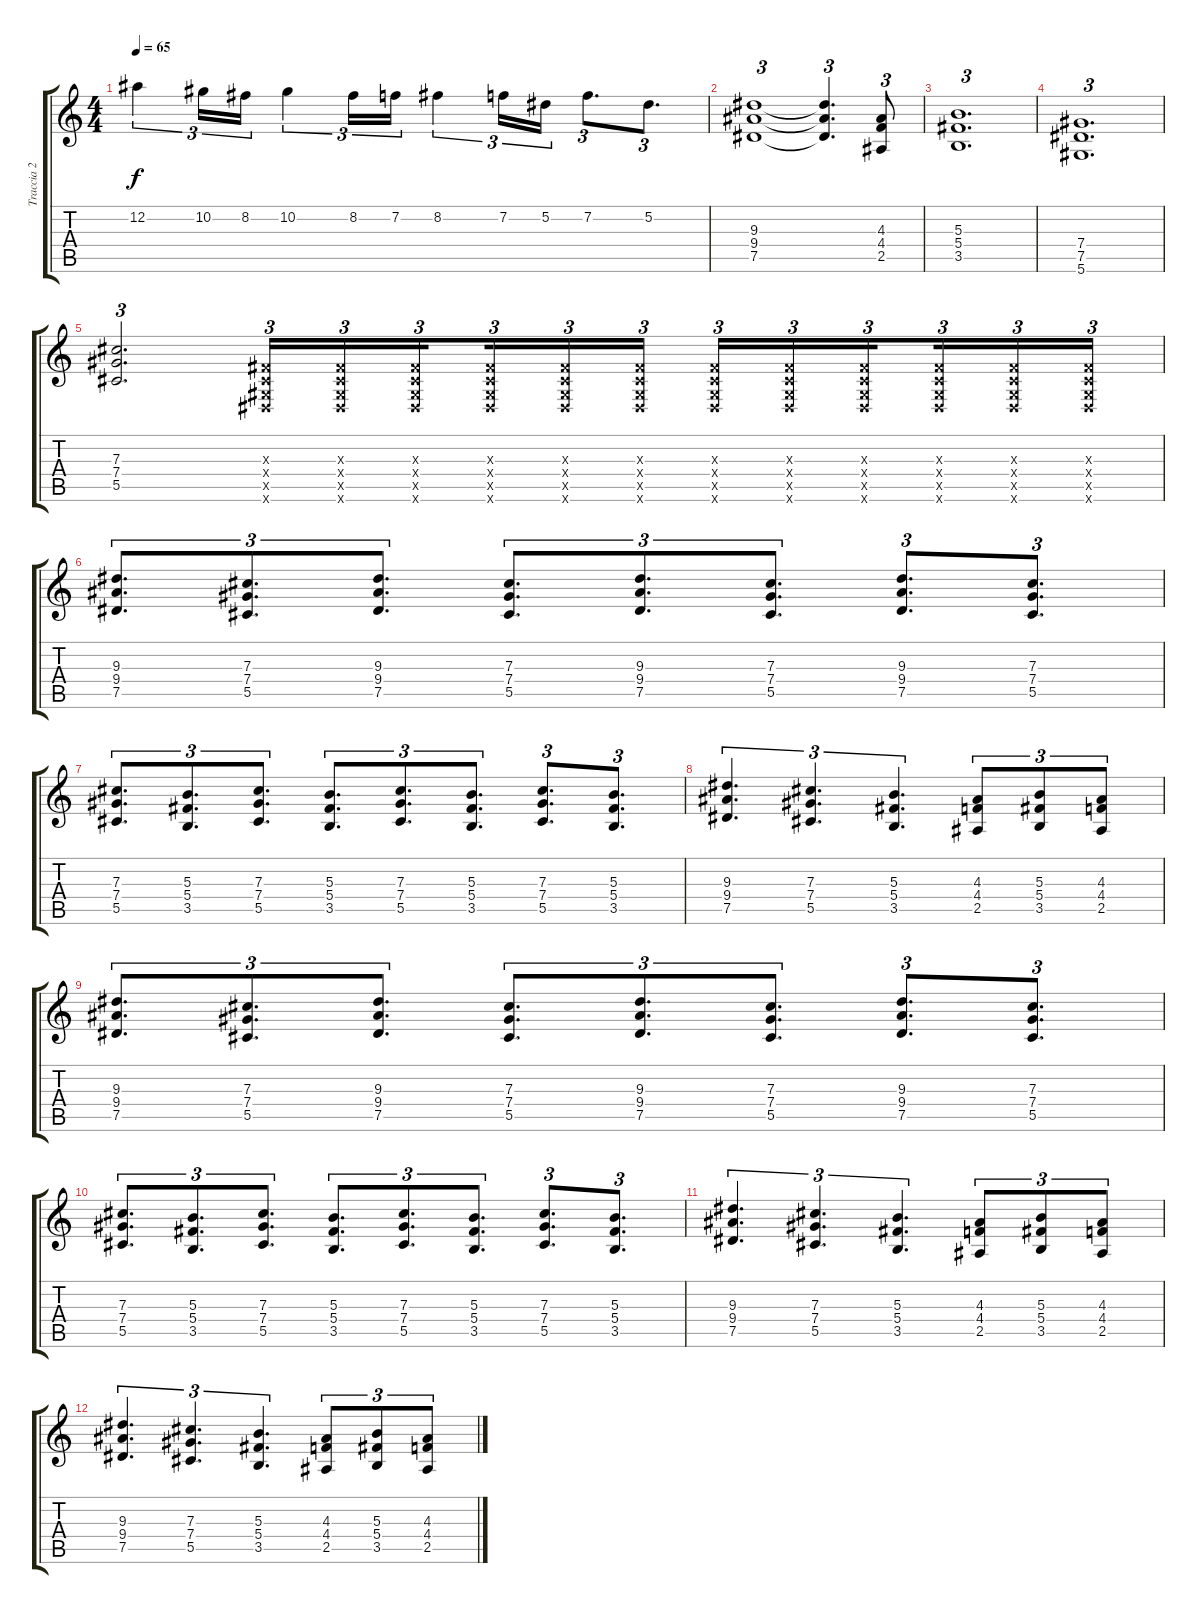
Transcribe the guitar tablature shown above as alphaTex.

\track ("Traccia 2" "Traccia 2") {instrument distortionguitar}
\staff {score tabs}
\tuning (Eb4 Bb3 Gb3 Db3 Ab2 Eb2) {hide}
\ts (4 4)
\tempo 65
\clef g2
\ks c
12.2.4{tu (3 2) dy f} 10.2.16{tu (3 2)} 8.2.16{tu (3 2)} 10.2.4{tu (3 2)} 8.2.16{tu (3 2)} 7.2.16{tu (3 2)} 8.2.4{tu (3 2)} 7.2.16{tu (3 2)} 5.2.16{tu (3 2)} 7.2.8{d tu (3 2)} 5.2.8{d tu (3 2)} |
(9.3 9.4 7.5).1{tu (3 2)} (9.3{t} 9.4{t} 7.5{t}).4{d tu (3 2)} (4.3 4.4 2.5).8{tu (3 2)} |
(5.3 5.4 3.5).1{d tu (3 2)} |
(7.4 7.5 5.6).1{d tu (3 2)} |
(7.3 7.4 5.5).2{d tu (3 2)} (0.3{x} 0.4{x} 0.5{x} 0.6{x}).16{tu (3 2)} (0.3{x} 0.4{x} 0.5{x} 0.6{x}).16{tu (3 2)} (0.3{x} 0.4{x} 0.5{x} 0.6{x}).16{tu (3 2) beam splitsecondary} (0.3{x} 0.4{x} 0.5{x} 0.6{x}).16{tu (3 2)} (0.3{x} 0.4{x} 0.5{x} 0.6{x}).16{tu (3 2)} (0.3{x} 0.4{x} 0.5{x} 0.6{x}).16{tu (3 2)} (0.3{x} 0.4{x} 0.5{x} 0.6{x}).16{tu (3 2)} (0.3{x} 0.4{x} 0.5{x} 0.6{x}).16{tu (3 2)} (0.3{x} 0.4{x} 0.5{x} 0.6{x}).16{tu (3 2) beam splitsecondary} (0.3{x} 0.4{x} 0.5{x} 0.6{x}).16{tu (3 2)} (0.3{x} 0.4{x} 0.5{x} 0.6{x}).16{tu (3 2)} (0.3{x} 0.4{x} 0.5{x} 0.6{x}).16{tu (3 2)} |
(9.3 9.4 7.5).8{d tu (3 2)} (7.3 7.4 5.5).8{d tu (3 2)} (9.3 9.4 7.5).8{d tu (3 2)} (7.3 7.4 5.5).8{d tu (3 2)} (9.3 9.4 7.5).8{d tu (3 2)} (7.3 7.4 5.5).8{d tu (3 2)} (9.3 9.4 7.5).8{d tu (3 2)} (7.3 7.4 5.5).8{d tu (3 2)} |
(7.3 7.4 5.5).8{d tu (3 2)} (5.3 5.4 3.5).8{d tu (3 2)} (7.3 7.4 5.5).8{d tu (3 2)} (5.3 5.4 3.5).8{d tu (3 2)} (7.3 7.4 5.5).8{d tu (3 2)} (5.3 5.4 3.5).8{d tu (3 2)} (7.3 7.4 5.5).8{d tu (3 2)} (5.3 5.4 3.5).8{d tu (3 2)} |
(9.3 9.4 7.5).4{d tu (3 2)} (7.3 7.4 5.5).4{d tu (3 2)} (5.3 5.4 3.5).4{d tu (3 2)} (4.3 4.4 2.5).8{tu (3 2)} (5.3 5.4 3.5).8{tu (3 2)} (4.3 4.4 2.5).8{tu (3 2)} |
(9.3 9.4 7.5).8{d tu (3 2)} (7.3 7.4 5.5).8{d tu (3 2)} (9.3 9.4 7.5).8{d tu (3 2)} (7.3 7.4 5.5).8{d tu (3 2)} (9.3 9.4 7.5).8{d tu (3 2)} (7.3 7.4 5.5).8{d tu (3 2)} (9.3 9.4 7.5).8{d tu (3 2)} (7.3 7.4 5.5).8{d tu (3 2)} |
(7.3 7.4 5.5).8{d tu (3 2)} (5.3 5.4 3.5).8{d tu (3 2)} (7.3 7.4 5.5).8{d tu (3 2)} (5.3 5.4 3.5).8{d tu (3 2)} (7.3 7.4 5.5).8{d tu (3 2)} (5.3 5.4 3.5).8{d tu (3 2)} (7.3 7.4 5.5).8{d tu (3 2)} (5.3 5.4 3.5).8{d tu (3 2)} |
(9.3 9.4 7.5).4{d tu (3 2)} (7.3 7.4 5.5).4{d tu (3 2)} (5.3 5.4 3.5).4{d tu (3 2)} (4.3 4.4 2.5).8{tu (3 2)} (5.3 5.4 3.5).8{tu (3 2)} (4.3 4.4 2.5).8{tu (3 2)} |
(9.3 9.4 7.5).4{d tu (3 2)} (7.3 7.4 5.5).4{d tu (3 2)} (5.3 5.4 3.5).4{d tu (3 2)} (4.3 4.4 2.5).8{tu (3 2)} (5.3 5.4 3.5).8{tu (3 2)} (4.3 4.4 2.5).8{tu (3 2)}
